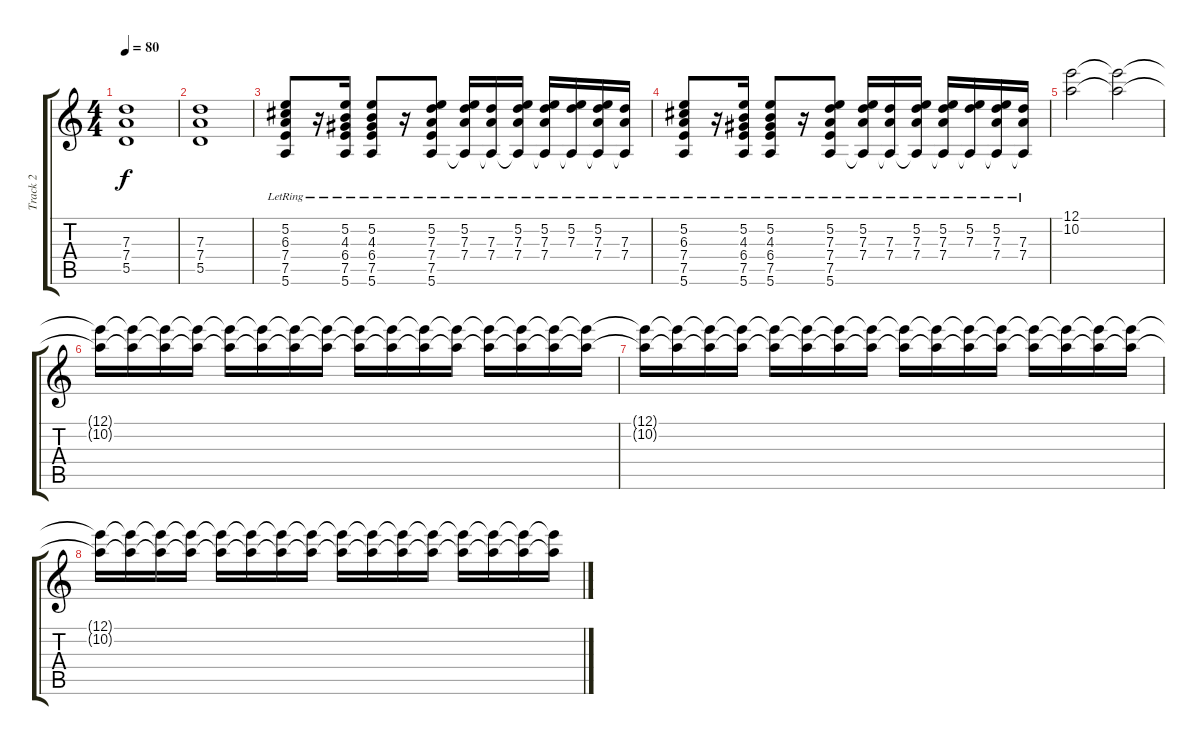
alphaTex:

\track ("Track 2" "Track 2") {instrument acousticguitarsteel}
\staff {score tabs}
\tuning (E4 B3 G3 D3 A2 E2) {hide}
\ts (4 4)
\tempo 80
\clef g2
\ks c
(7.3 7.4 5.5).1{dy f} |
(7.3 7.4 5.5).1 |
(5.2{lr} 6.3{lr} 7.4{lr} 7.5{lr} 5.6{lr}).8{instrument distortionguitar} r.16 (5.2{lr} 4.3{lr} 6.4{lr} 7.5{lr} 5.6{lr}).16 (5.2{lr} 4.3{lr} 6.4{lr} 7.5{lr} 5.6{lr}).8 r.16 (5.2{lr} 7.3{lr} 7.4{lr} 7.5{lr} 5.6{lr}).8 (5.2{lr} 7.3{lr} 7.4 5.6{t}).16 (7.3{lr} 7.4{lr} 5.6{t}).16 (5.2{lr} 7.3{lr} 7.4{lr} 5.6{t}).16 (5.2{lr} 7.3{lr} 7.4{lr} 5.6{t}).16 (5.2 7.3{lr} 5.6{t}).16 (5.2{lr} 7.3{lr} 7.4{lr} 5.6{t}).16 (7.3{lr} 7.4 5.6{t}).16 |
(5.2{lr} 6.3{lr} 7.4{lr} 7.5{lr} 5.6{lr}).8 r.16 (5.2{lr} 4.3{lr} 6.4{lr} 7.5{lr} 5.6{lr}).16 (5.2{lr} 4.3{lr} 6.4{lr} 7.5{lr} 5.6{lr}).8 r.16 (5.2{lr} 7.3{lr} 7.4{lr} 7.5{lr} 5.6{lr}).8 (5.2{lr} 7.3{lr} 7.4 5.6{t}).16 (7.3{lr} 7.4{lr} 5.6{t}).16 (5.2{lr} 7.3{lr} 7.4{lr} 5.6{t}).16 (5.2{lr} 7.3{lr} 7.4{lr} 5.6{t}).16 (5.2 7.3{lr} 5.6{t}).16 (5.2{lr} 7.3{lr} 7.4{lr} 5.6{t}).16 (7.3{lr} 7.4 5.6{t}).16 |
(12.1 10.2).2{volume 8} (12.1{t} 10.2{t}).2{balance 13} |
(12.1{t} 10.2{t}).16{balance 16} (12.1{t} 10.2{t}).16{balance 15} (12.1{t} 10.2{t}).16{balance 14} (12.1{t} 10.2{t}).16{balance 13} (12.1{t} 10.2{t}).16{balance 12} (12.1{t} 10.2{t}).16{balance 11} (12.1{t} 10.2{t}).16{balance 10} (12.1{t} 10.2{t}).16{balance 10} (12.1{t} 10.2{t}).16{balance 8} (12.1{t} 10.2{t}).16{balance 7} (12.1{t} 10.2{t}).16{balance 6} (12.1{t} 10.2{t}).16{balance 5} (12.1{t} 10.2{t}).16{balance 4} (12.1{t} 10.2{t}).16{balance 3} (12.1{t} 10.2{t}).16{balance 2} (12.1{t} 10.2{t}).16{balance 0} |
(12.1{t} 10.2{t}).16{balance 16} (12.1{t} 10.2{t}).16{balance 15} (12.1{t} 10.2{t}).16{balance 14} (12.1{t} 10.2{t}).16{balance 13} (12.1{t} 10.2{t}).16{balance 12} (12.1{t} 10.2{t}).16{balance 11} (12.1{t} 10.2{t}).16{balance 10} (12.1{t} 10.2{t}).16{balance 10} (12.1{t} 10.2{t}).16{balance 8} (12.1{t} 10.2{t}).16{balance 7} (12.1{t} 10.2{t}).16{balance 6} (12.1{t} 10.2{t}).16{balance 5} (12.1{t} 10.2{t}).16{balance 4} (12.1{t} 10.2{t}).16{balance 3} (12.1{t} 10.2{t}).16{balance 2} (12.1{t} 10.2{t}).16{balance 0} |
(12.1{t} 10.2{t}).16{balance 16} (12.1{t} 10.2{t}).16{balance 15} (12.1{t} 10.2{t}).16{balance 14} (12.1{t} 10.2{t}).16{balance 13} (12.1{t} 10.2{t}).16{balance 12} (12.1{t} 10.2{t}).16{balance 11} (12.1{t} 10.2{t}).16{balance 10} (12.1{t} 10.2{t}).16{balance 10} (12.1{t} 10.2{t}).16{balance 8} (12.1{t} 10.2{t}).16{balance 7} (12.1{t} 10.2{t}).16{balance 6} (12.1{t} 10.2{t}).16{balance 5} (12.1{t} 10.2{t}).16{balance 4} (12.1{t} 10.2{t}).16{balance 3} (12.1{t} 10.2{t}).16{balance 2} (12.1{t} 10.2{t}).16{balance 0}
